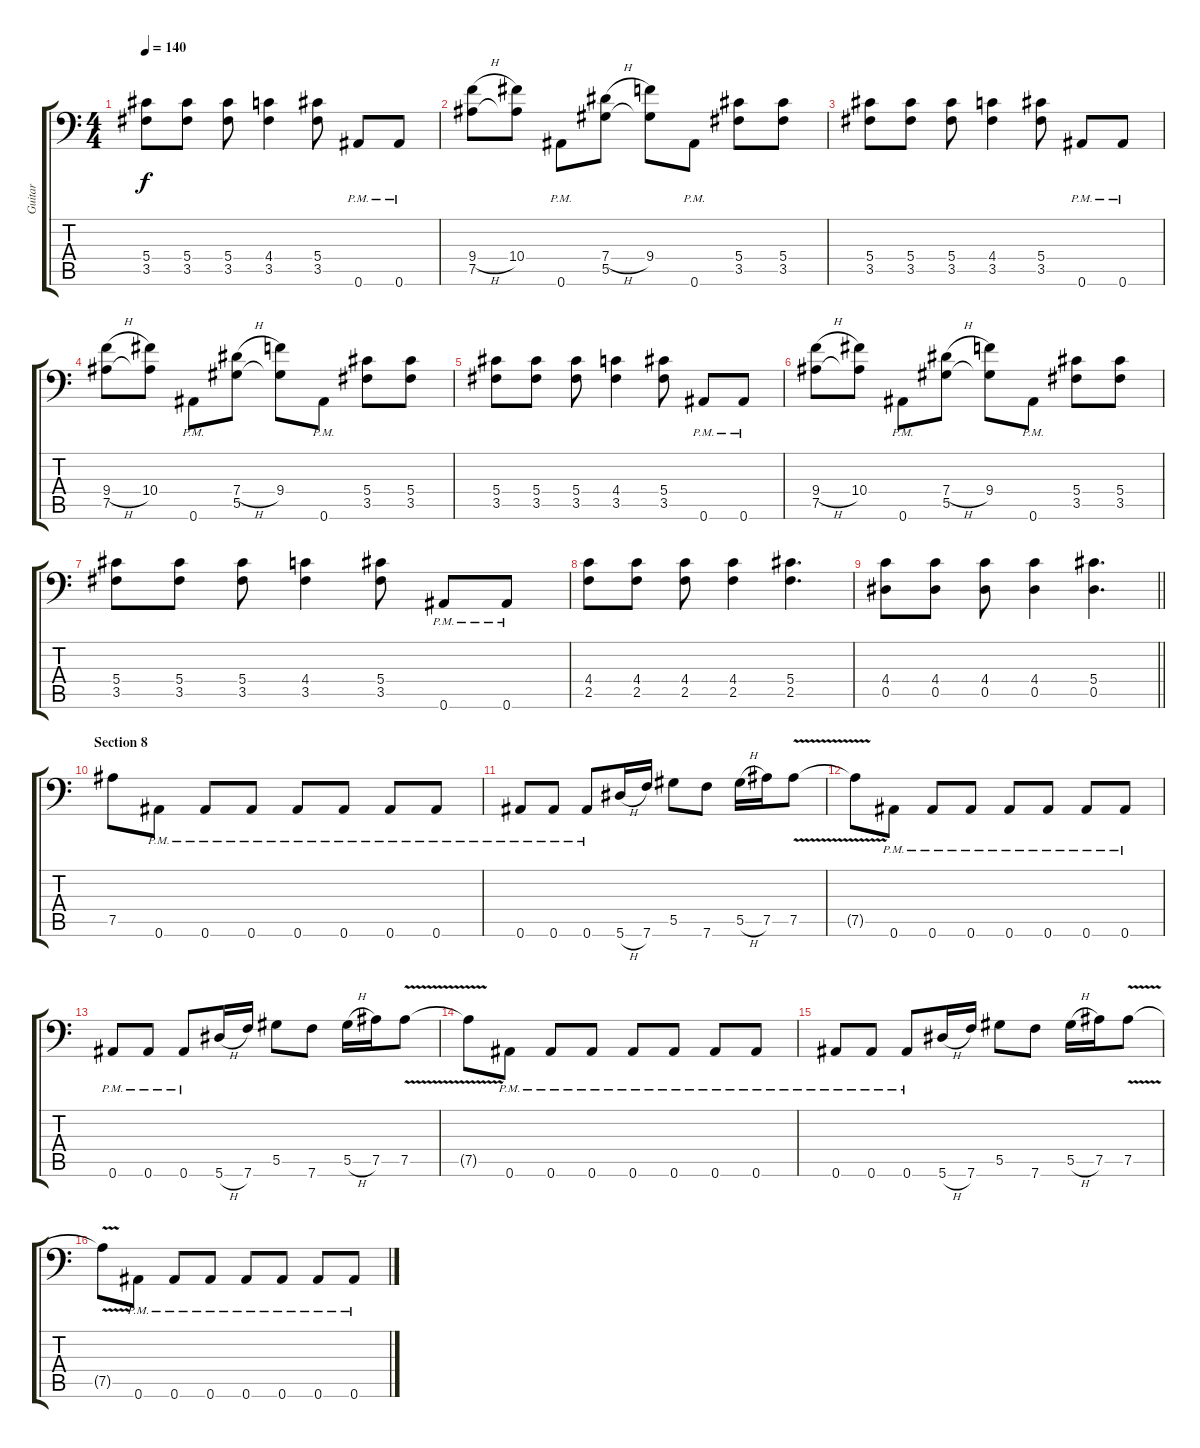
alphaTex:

\track ("Guitar" "Guitar") {instrument overdrivenguitar}
\staff {score tabs}
\tuning (Bb3 F3 Db3 Ab2 Eb2 Bb1) {hide}
\ts (4 4)
\tempo 140
\clef f4
\ks c
(5.4 3.5).8{dy f} (5.4 3.5).8 (5.4 3.5).8 (4.4 3.5).4 (5.4 3.5).8 0.6{pm}.8 0.6{pm}.8 |
(9.4{h} 7.5).8 (10.4 7.5{t}).8 0.6{pm}.8 (7.4{h} 5.5).8 (9.4 5.5{t}).8 0.6{pm}.8 (5.4 3.5).8 (5.4 3.5).8 |
(5.4 3.5).8 (5.4 3.5).8 (5.4 3.5).8 (4.4 3.5).4 (5.4 3.5).8 0.6{pm}.8 0.6{pm}.8 |
(9.4{h} 7.5).8 (10.4 7.5{t}).8 0.6{pm}.8 (7.4{h} 5.5).8 (9.4 5.5{t}).8 0.6{pm}.8 (5.4 3.5).8 (5.4 3.5).8 |
(5.4 3.5).8 (5.4 3.5).8 (5.4 3.5).8 (4.4 3.5).4 (5.4 3.5).8 0.6{pm}.8 0.6{pm}.8 |
(9.4{h} 7.5).8 (10.4 7.5{t}).8 0.6{pm}.8 (7.4{h} 5.5).8 (9.4 5.5{t}).8 0.6{pm}.8 (5.4 3.5).8 (5.4 3.5).8 |
(5.4 3.5).8 (5.4 3.5).8 (5.4 3.5).8 (4.4 3.5).4 (5.4 3.5).8 0.6{pm}.8 0.6{pm}.8 |
(4.4 2.5).8 (4.4 2.5).8 (4.4 2.5).8 (4.4 2.5).4 (5.4 2.5).4{d} |
\barLineRight lightlight
(4.4 0.5).8 (4.4 0.5).8 (4.4 0.5).8 (4.4 0.5).4 (5.4 0.5).4{d} |
\section ("" "Section 8")
7.5.8 0.6{pm}.8 0.6{pm}.8 0.6{pm}.8 0.6{pm}.8 0.6{pm}.8 0.6{pm}.8 0.6{pm}.8 |
0.6{pm}.8 0.6{pm}.8 0.6{pm}.8 5.6{h}.16 7.6.16 5.5.8 7.6.8 5.5{h}.16 7.5.16 7.5{v}.8 |
7.5{t}.8 0.6{pm}.8 0.6{pm}.8 0.6{pm}.8 0.6{pm}.8 0.6{pm}.8 0.6{pm}.8 0.6{pm}.8 |
0.6{pm}.8 0.6{pm}.8 0.6{pm}.8 5.6{h}.16 7.6.16 5.5.8 7.6.8 5.5{h}.16 7.5.16 7.5{v}.8 |
7.5{t}.8 0.6{pm}.8 0.6{pm}.8 0.6{pm}.8 0.6{pm}.8 0.6{pm}.8 0.6{pm}.8 0.6{pm}.8 |
0.6{pm}.8 0.6{pm}.8 0.6{pm}.8 5.6{h}.16 7.6.16 5.5.8 7.6.8 5.5{h}.16 7.5.16 7.5{v}.8 |
7.5{t}.8 0.6{pm}.8 0.6{pm}.8 0.6{pm}.8 0.6{pm}.8 0.6{pm}.8 0.6{pm}.8 0.6{pm}.8
